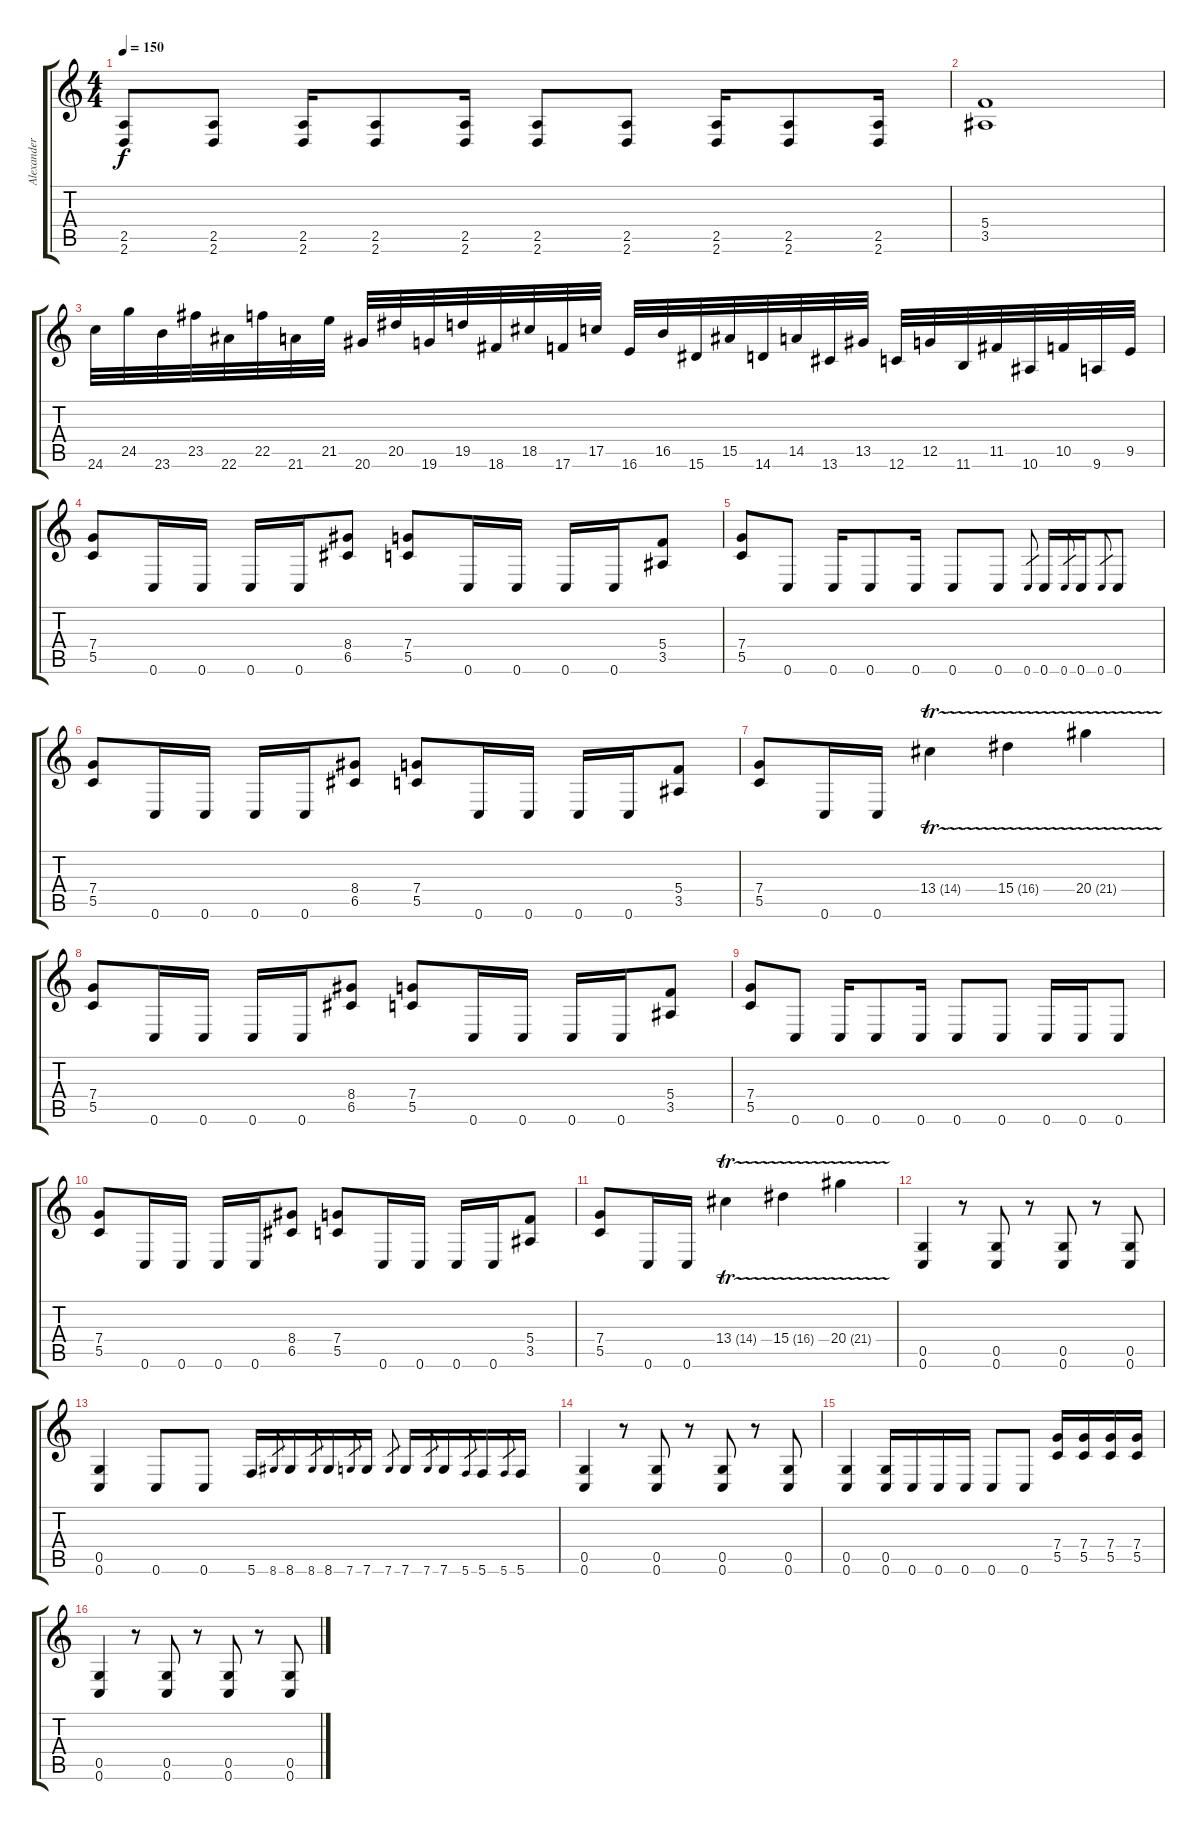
\track ("Alexander Kuoppala" "Alexander ") {instrument distortionguitar}
\staff {score tabs}
\tuning (D4 A3 F3 C3 G2 C2) {hide}
\ts (4 4)
\tempo 150
\clef g2
\ks c
(2.5 2.6).8{dy f} (2.5 2.6).8 (2.5 2.6).16 (2.5 2.6).8 (2.5 2.6).16 (2.5 2.6).8 (2.5 2.6).8 (2.5 2.6).16 (2.5 2.6).8 (2.5 2.6).16 |
(5.4 3.5).1 |
24.6.32{instrument guitarfretnoise} 24.5.32 23.6.32 23.5.32 22.6.32 22.5.32 21.6.32 21.5.32 20.6.32 20.5.32 19.6.32 19.5.32 18.6.32 18.5.32 17.6.32 17.5.32 16.6.32 16.5.32 15.6.32 15.5.32 14.6.32 14.5.32 13.6.32 13.5.32 12.6.32 12.5.32 11.6.32 11.5.32 10.6.32 10.5.32 9.6.32 9.5.32 |
(7.4 5.5).8{instrument distortionguitar} 0.6.16 0.6.16 0.6.16 0.6.16 (8.4 6.5).8 (7.4 5.5).8 0.6.16 0.6.16 0.6.16 0.6.16 (5.4 3.5).8 |
(7.4 5.5).8 0.6.8 0.6.16 0.6.8 0.6.16 0.6.8 0.6.8 0.6.8{gr} 0.6.16 0.6.8{gr} 0.6.16 0.6.8{gr} 0.6.8 |
(7.4 5.5).8{instrument distortionguitar} 0.6.16 0.6.16 0.6.16 0.6.16 (8.4 6.5).8 (7.4 5.5).8 0.6.16 0.6.16 0.6.16 0.6.16 (5.4 3.5).8 |
(7.4 5.5).8 0.6.16 0.6.16 13.4{tr (14 16)}.4 15.4{tr (16 16)}.4 20.4{tr (21 16)}.4 |
(7.4 5.5).8{instrument distortionguitar} 0.6.16 0.6.16 0.6.16 0.6.16 (8.4 6.5).8 (7.4 5.5).8 0.6.16 0.6.16 0.6.16 0.6.16 (5.4 3.5).8 |
(7.4 5.5).8 0.6.8 0.6.16 0.6.8 0.6.16 0.6.8 0.6.8 0.6.16 0.6.16 0.6.8 |
(7.4 5.5).8{instrument distortionguitar} 0.6.16 0.6.16 0.6.16 0.6.16 (8.4 6.5).8 (7.4 5.5).8 0.6.16 0.6.16 0.6.16 0.6.16 (5.4 3.5).8 |
(7.4 5.5).8 0.6.16 0.6.16 13.4{tr (14 16)}.4 15.4{tr (16 16)}.4 20.4{tr (21 16)}.4 |
(0.5 0.6).4 r.8 (0.5 0.6).8 r.8 (0.5 0.6).8 r.8 (0.5 0.6).8 |
(0.5 0.6).4 0.6.8 0.6.8 5.6.16 8.6.8{gr} 8.6.16 8.6.8{gr} 8.6.16 7.6.8{gr} 7.6.16 7.6.8{gr} 7.6.16 7.6.8{gr} 7.6.16 5.6.8{gr} 5.6.16 5.6.8{gr} 5.6.16 |
(0.5 0.6).4 r.8 (0.5 0.6).8 r.8 (0.5 0.6).8 r.8 (0.5 0.6).8 |
(0.5 0.6).4 (0.5 0.6).16 0.6.16 0.6.16 0.6.16 0.6.8 0.6.8 (7.4 5.5).16 (7.4 5.5).16 (7.4 5.5).16 (7.4 5.5).16 |
(0.5 0.6).4 r.8 (0.5 0.6).8 r.8 (0.5 0.6).8 r.8 (0.5 0.6).8
